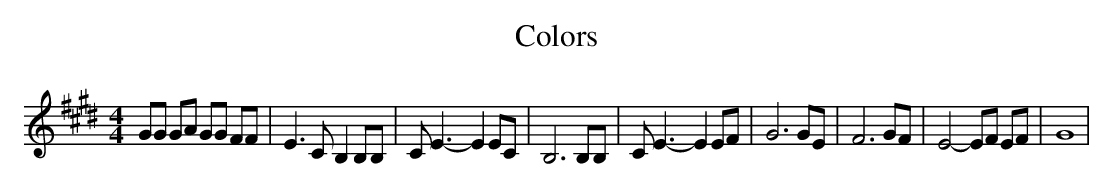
X:1
T:Colors
M:4/4
L:1/8
K:E
 GG GA GG FF| E3 C B,2 B,B,| C E3- E2 EC| B,6 B,B,| C E3- E2 EF| G6 GE|\
 F6 GF| E4- EF EF| G8|
